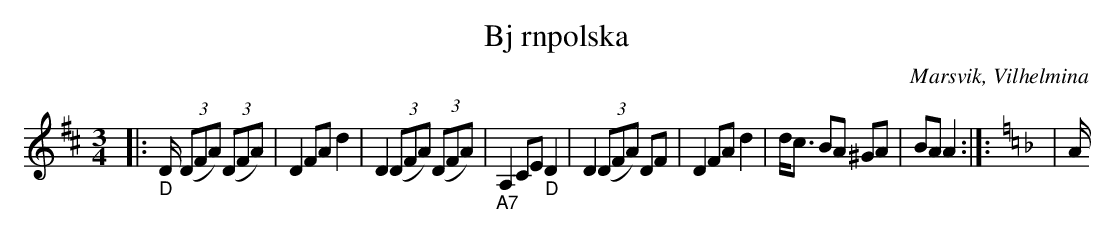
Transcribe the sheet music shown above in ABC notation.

X:1
T:Bj rnpolska
O:Marsvik, Vilhelmina
M:3/4
L:1/16
K:D
|:"_D" D ((3D2F2A2) ((3D2F2A2) | D4 F2A2 d4 | D4 ((3D2F2A2) ((3D2F2A2) | "_A7" A,4 C2E2 "_D"D4 | D4 ((3D2F2A2) D2F2 | D4 F2A2 d4 | dc3 B2A2 ^G2A2 | B2A2 A4   :|]: [K:Dm] | A
